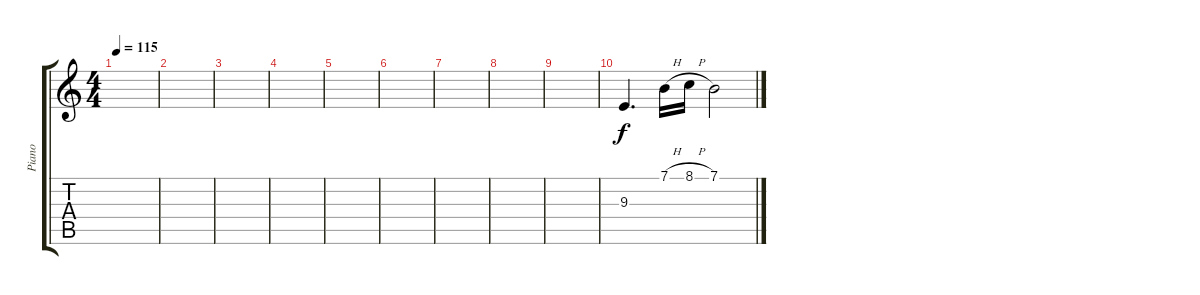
\track ("Piano" "Piano") {instrument acousticgrandpiano}
\staff {score tabs}
\tuning (E4 B3 G3 D3 A2 D2) {hide}
\ts (4 4)
\tempo 115
\clef g2
\ks c
|
|
|
|
|
|
|
|
|
9.3.4{d} 7.1{h}.16 8.1{h}.16 7.1.2
